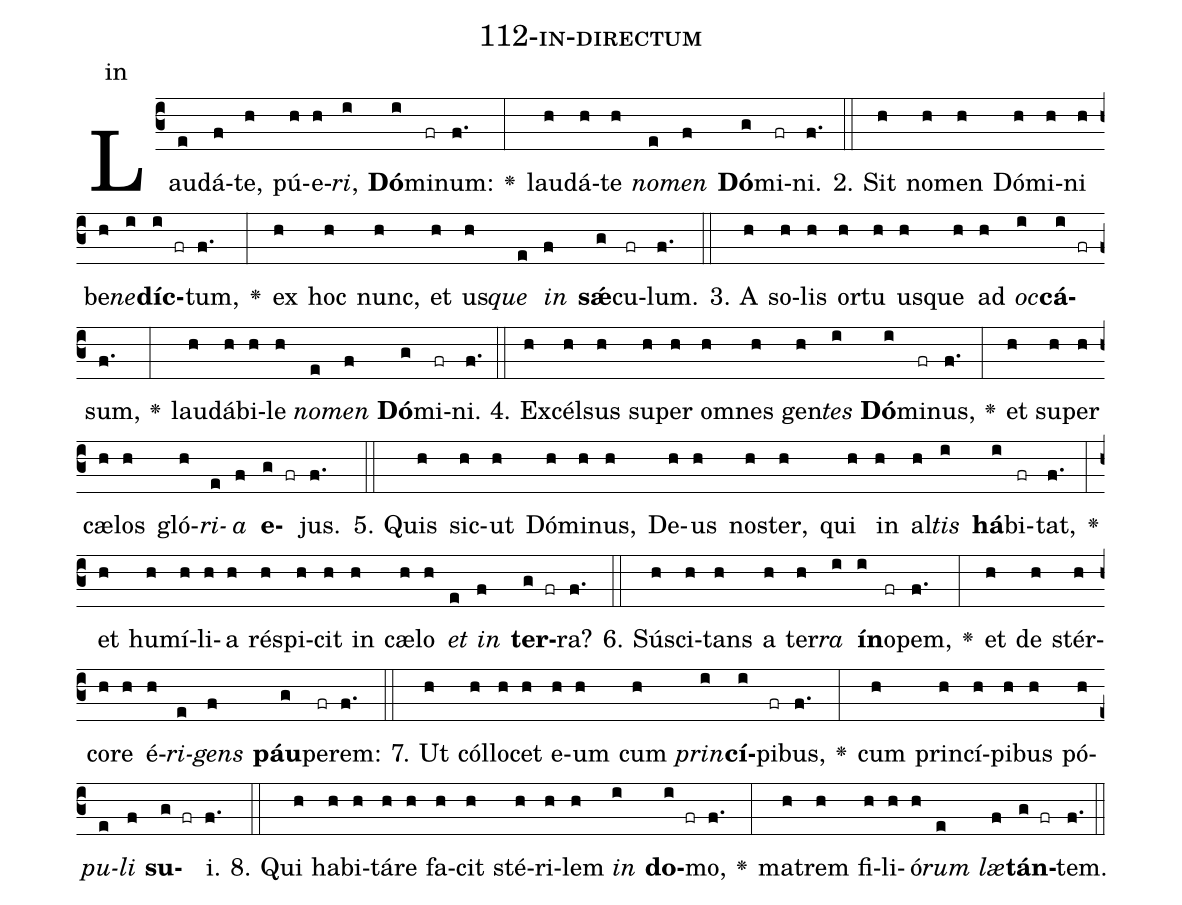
name: 112-in-directum;
annotation: in;
%%
(c3)Lau(e)dá(f)te,(h) pú(h)e(h)<i>ri</i>,(i) <b>Dó</b>(i)mi(fr)num:(f.) <v>\greheightstar</v>(:) lau(h)dá(h)te(h) <i>no</i>(e)<i>men</i>(f) <b>Dó</b>(g)mi(fr)ni.(f.) (::)
2. Sit(h) no(h)men(h) Dó(h)mi(h)ni(h) be(h)<i>ne</i>(i)<b>díc</b>(i fr)tum,(f.) <v>\greheightstar</v>(:) ex(h) hoc(h) nunc,(h) et(h) us(h)<i>que</i>(e) <i>in</i>(f) <b>sǽ</b>(g)cu(fr)lum.(f.) (::)
3. A(h) so(h)lis(h) or(h)tu(h) us(h)que(h) ad(h) <i>oc</i>(i)<b>cá</b>(i fr)sum,(f.) <v>\greheightstar</v>(:) lau(h)dá(h)bi(h)le(h) <i>no</i>(e)<i>men</i>(f) <b>Dó</b>(g)mi(fr)ni.(f.) (::)
4. Ex(h)cél(h)sus(h) su(h)per(h) om(h)nes(h) gen(h)<i>tes</i>(i) <b>Dó</b>(i)mi(fr)nus,(f.) <v>\greheightstar</v>(:) et(h) su(h)per(h) cæ(h)los(h) gló(h)<i>ri</i>(e)<i>a</i>(f) <b>e</b>(g fr)jus.(f.) (::)
5. Quis(h) sic(h)ut(h) Dó(h)mi(h)nus,(h) De(h)us(h) nos(h)ter,(h) qui(h) in(h) al(h)<i>tis</i>(i) <b>há</b>(i)bi(fr)tat,(f.) <v>\greheightstar</v>(:) et(h) hu(h)mí(h)li(h)a(h) ré(h)spi(h)cit(h) in(h) cæ(h)lo(h) <i>et</i>(e) <i>in</i>(f) <b>ter</b>(g fr)ra?(f.) (::)
6. Sú(h)sci(h)tans(h) a(h) ter(h)<i>ra</i>(i) <b>ín</b>(i)o(fr)pem,(f.) <v>\greheightstar</v>(:) et(h) de(h) stér(h)co(h)re(h) é(h)<i>ri</i>(e)<i>gens</i>(f) <b>páu</b>(g)pe(fr)rem:(f.) (::)
7. Ut(h) cól(h)lo(h)cet(h) e(h)um(h) cum(h) <i>prin</i>(i)<b>cí</b>(i)pi(fr)bus,(f.) <v>\greheightstar</v>(:) cum(h) prin(h)cí(h)pi(h)bus(h) pó(h)<i>pu</i>(e)<i>li</i>(f) <b>su</b>(g fr)i.(f.) (::)
8. Qui(h) ha(h)bi(h)tá(h)re(h) fa(h)cit(h) sté(h)ri(h)lem(h) <i>in</i>(i) <b>do</b>(i fr)mo,(f.) <v>\greheightstar</v>(:) ma(h)trem(h) fi(h)li(h)ó(h)<i>rum</i>(e) <i>læ</i>(f)<b>tán</b>(g fr)tem.(f.) (::)
